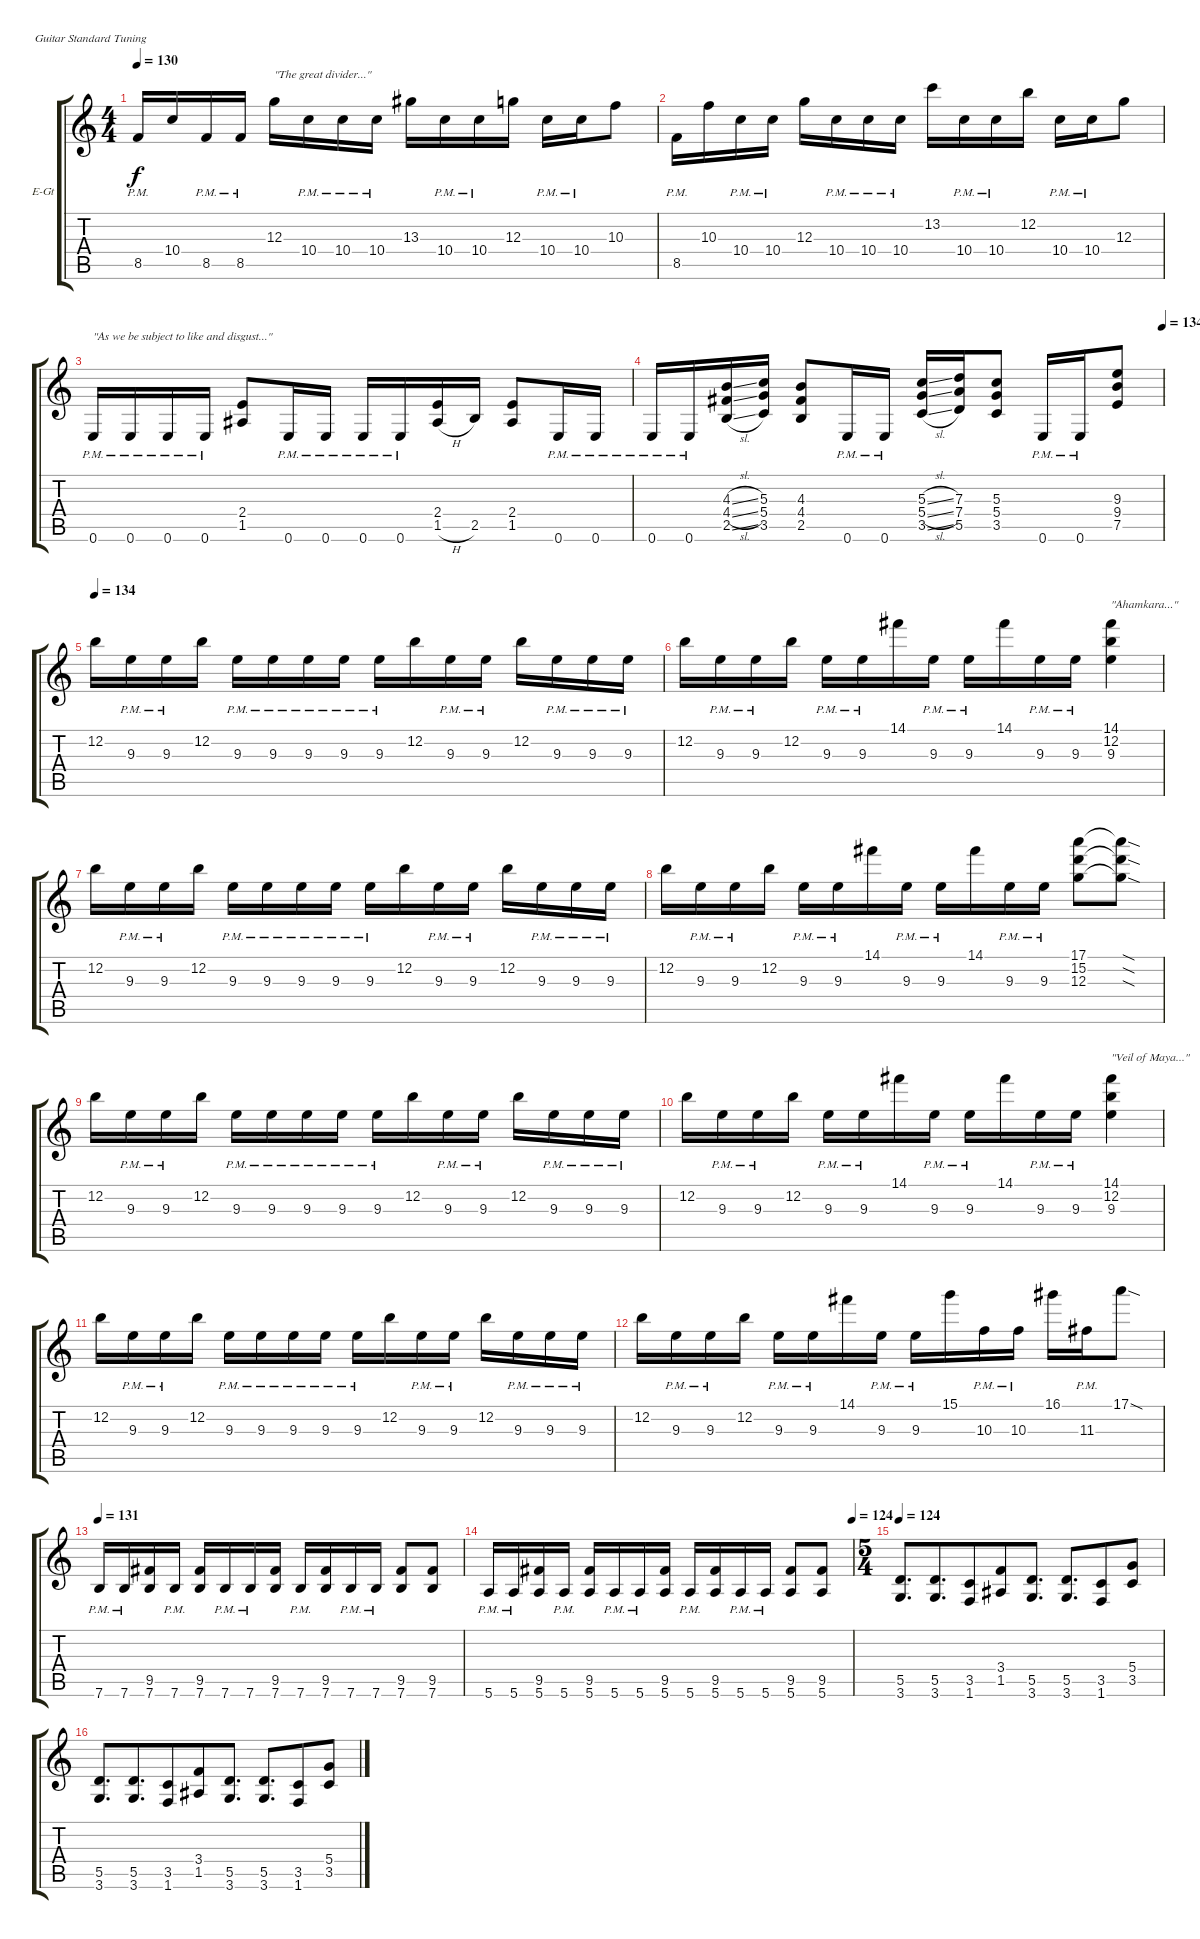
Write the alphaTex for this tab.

\bracketExtendMode groupsimilarinstruments
\firstSystemTrackNameOrientation horizontal
\otherSystemsTrackNameOrientation horizontal
\track ("Gtr. II - Jason Gobel (Distortion)" "E-Gt") {instrument distortionguitar}
\staff {score tabs}
\tuning (E4 B3 G3 D3 A2 E2)
\ts (4 4)
\tempo 130
\clef g2
\ks c
8.5{pm}.16{dy f} 10.4.16 8.5{pm}.16 8.5{pm}.16 12.3.16{txt "\"The great divider...\""} 10.4{pm}.16 10.4{pm}.16 10.4{pm}.16 13.3.16 10.4{pm}.16 10.4{pm}.16 12.3.16 10.4{pm}.16 10.4{pm}.16 10.3.8 |
8.5{pm}.16 10.3.16 10.4{pm}.16 10.4{pm}.16 12.3.16 10.4{pm}.16 10.4{pm}.16 10.4{pm}.16 13.2.16 10.4{pm}.16 10.4{pm}.16 12.2.16 10.4{pm}.16 10.4{pm}.16 12.3.8 |
0.6{pm}.16{txt "\"As we be subject to like and disgust...\""} 0.6{pm}.16 0.6{pm}.16 0.6{pm}.16 (2.4 1.5).8 0.6{pm}.16 0.6{pm}.16 0.6{pm}.16 0.6{pm}.16 (2.4 1.5{h}).16 2.5.16 (2.4 1.5).8 0.6{pm}.16 0.6{pm}.16 |
\tempo (134 1)
0.6{pm}.16 0.6{pm}.16 (4.3{sl} 4.4{sl} 2.5{sl}).16 (5.3 5.4 3.5).16 (4.3 4.4 2.5).8 0.6{pm}.16 0.6{pm}.16 (5.3{sl} 5.4{sl} 3.5{sl}).16 (7.3 7.4 5.5).16 (5.3 5.4 3.5).8 0.6{pm}.16 0.6{pm}.16 (9.3 9.4 7.5).8 |
\tempo 134
12.2.16 9.3{pm}.16 9.3{pm}.16 12.2.16 9.3{pm}.16 9.3{pm}.16 9.3{pm}.16 9.3{pm}.16 9.3{pm}.16 12.2.16 9.3{pm}.16 9.3{pm}.16 12.2.16 9.3{pm}.16 9.3{pm}.16 9.3{pm}.16 |
12.2.16 9.3{pm}.16 9.3{pm}.16 12.2.16 9.3{pm}.16 9.3{pm}.16 14.1.16 9.3{pm}.16 9.3{pm}.16 14.1.16 9.3{pm}.16 9.3{pm}.16 (14.1 12.2 9.3).4{txt "\"Ahamkara...\""} |
12.2.16 9.3{pm}.16 9.3{pm}.16 12.2.16 9.3{pm}.16 9.3{pm}.16 9.3{pm}.16 9.3{pm}.16 9.3{pm}.16 12.2.16 9.3{pm}.16 9.3{pm}.16 12.2.16 9.3{pm}.16 9.3{pm}.16 9.3{pm}.16 |
12.2.16 9.3{pm}.16 9.3{pm}.16 12.2.16 9.3{pm}.16 9.3{pm}.16 14.1.16 9.3{pm}.16 9.3{pm}.16 14.1.16 9.3{pm}.16 9.3{pm}.16 (17.1 15.2 12.3).8 (17.1{sod t} 15.2{sod t} 12.3{sod t}).8 |
12.2.16 9.3{pm}.16 9.3{pm}.16 12.2.16 9.3{pm}.16 9.3{pm}.16 9.3{pm}.16 9.3{pm}.16 9.3{pm}.16 12.2.16 9.3{pm}.16 9.3{pm}.16 12.2.16 9.3{pm}.16 9.3{pm}.16 9.3{pm}.16 |
12.2.16 9.3{pm}.16 9.3{pm}.16 12.2.16 9.3{pm}.16 9.3{pm}.16 14.1.16 9.3{pm}.16 9.3{pm}.16 14.1.16 9.3{pm}.16 9.3{pm}.16 (14.1 12.2 9.3).4{txt "\"Veil of Maya...\""} |
12.2.16 9.3{pm}.16 9.3{pm}.16 12.2.16 9.3{pm}.16 9.3{pm}.16 9.3{pm}.16 9.3{pm}.16 9.3{pm}.16 12.2.16 9.3{pm}.16 9.3{pm}.16 12.2.16 9.3{pm}.16 9.3{pm}.16 9.3{pm}.16 |
12.2.16 9.3{pm}.16 9.3{pm}.16 12.2.16 9.3{pm}.16 9.3{pm}.16 14.1.16 9.3{pm}.16 9.3{pm}.16 15.1.16 10.3{pm}.16 10.3{pm}.16 16.1.16 11.3{pm}.16 17.1{sod}.8 |
\beaming (8 2 2 2 2)
\tempo 131
7.6{pm}.16 7.6{pm}.16 (9.5 7.6).16 7.6{pm}.16 (9.5 7.6).16 7.6{pm}.16 7.6{pm}.16 (9.5 7.6).16 7.6{pm}.16 (9.5 7.6).16 7.6{pm}.16 7.6{pm}.16 (9.5 7.6).8 (9.5 7.6).8 |
\tempo (124 1)
5.6{pm}.16 5.6{pm}.16 (9.5 5.6).16 5.6{pm}.16 (9.5 5.6).16 5.6{pm}.16 5.6{pm}.16 (9.5 5.6).16 5.6{pm}.16 (9.5 5.6).16 5.6{pm}.16 5.6{pm}.16 (9.5 5.6).8 (9.5 5.6).8 |
\ts (5 4)
\beaming (8 6 4)
\tempo 124
(5.5 3.6).8{d} (5.5 3.6).8{d} (3.5 1.6).8 (3.4 1.5).8 (5.5 3.6).8{d} (5.5 3.6).8{d} (3.5 1.6).8 (5.4 3.5).8 |
(5.5 3.6).8{d} (5.5 3.6).8{d} (3.5 1.6).8 (3.4 1.5).8 (5.5 3.6).8{d} (5.5 3.6).8{d} (3.5 1.6).8 (5.4 3.5).8
